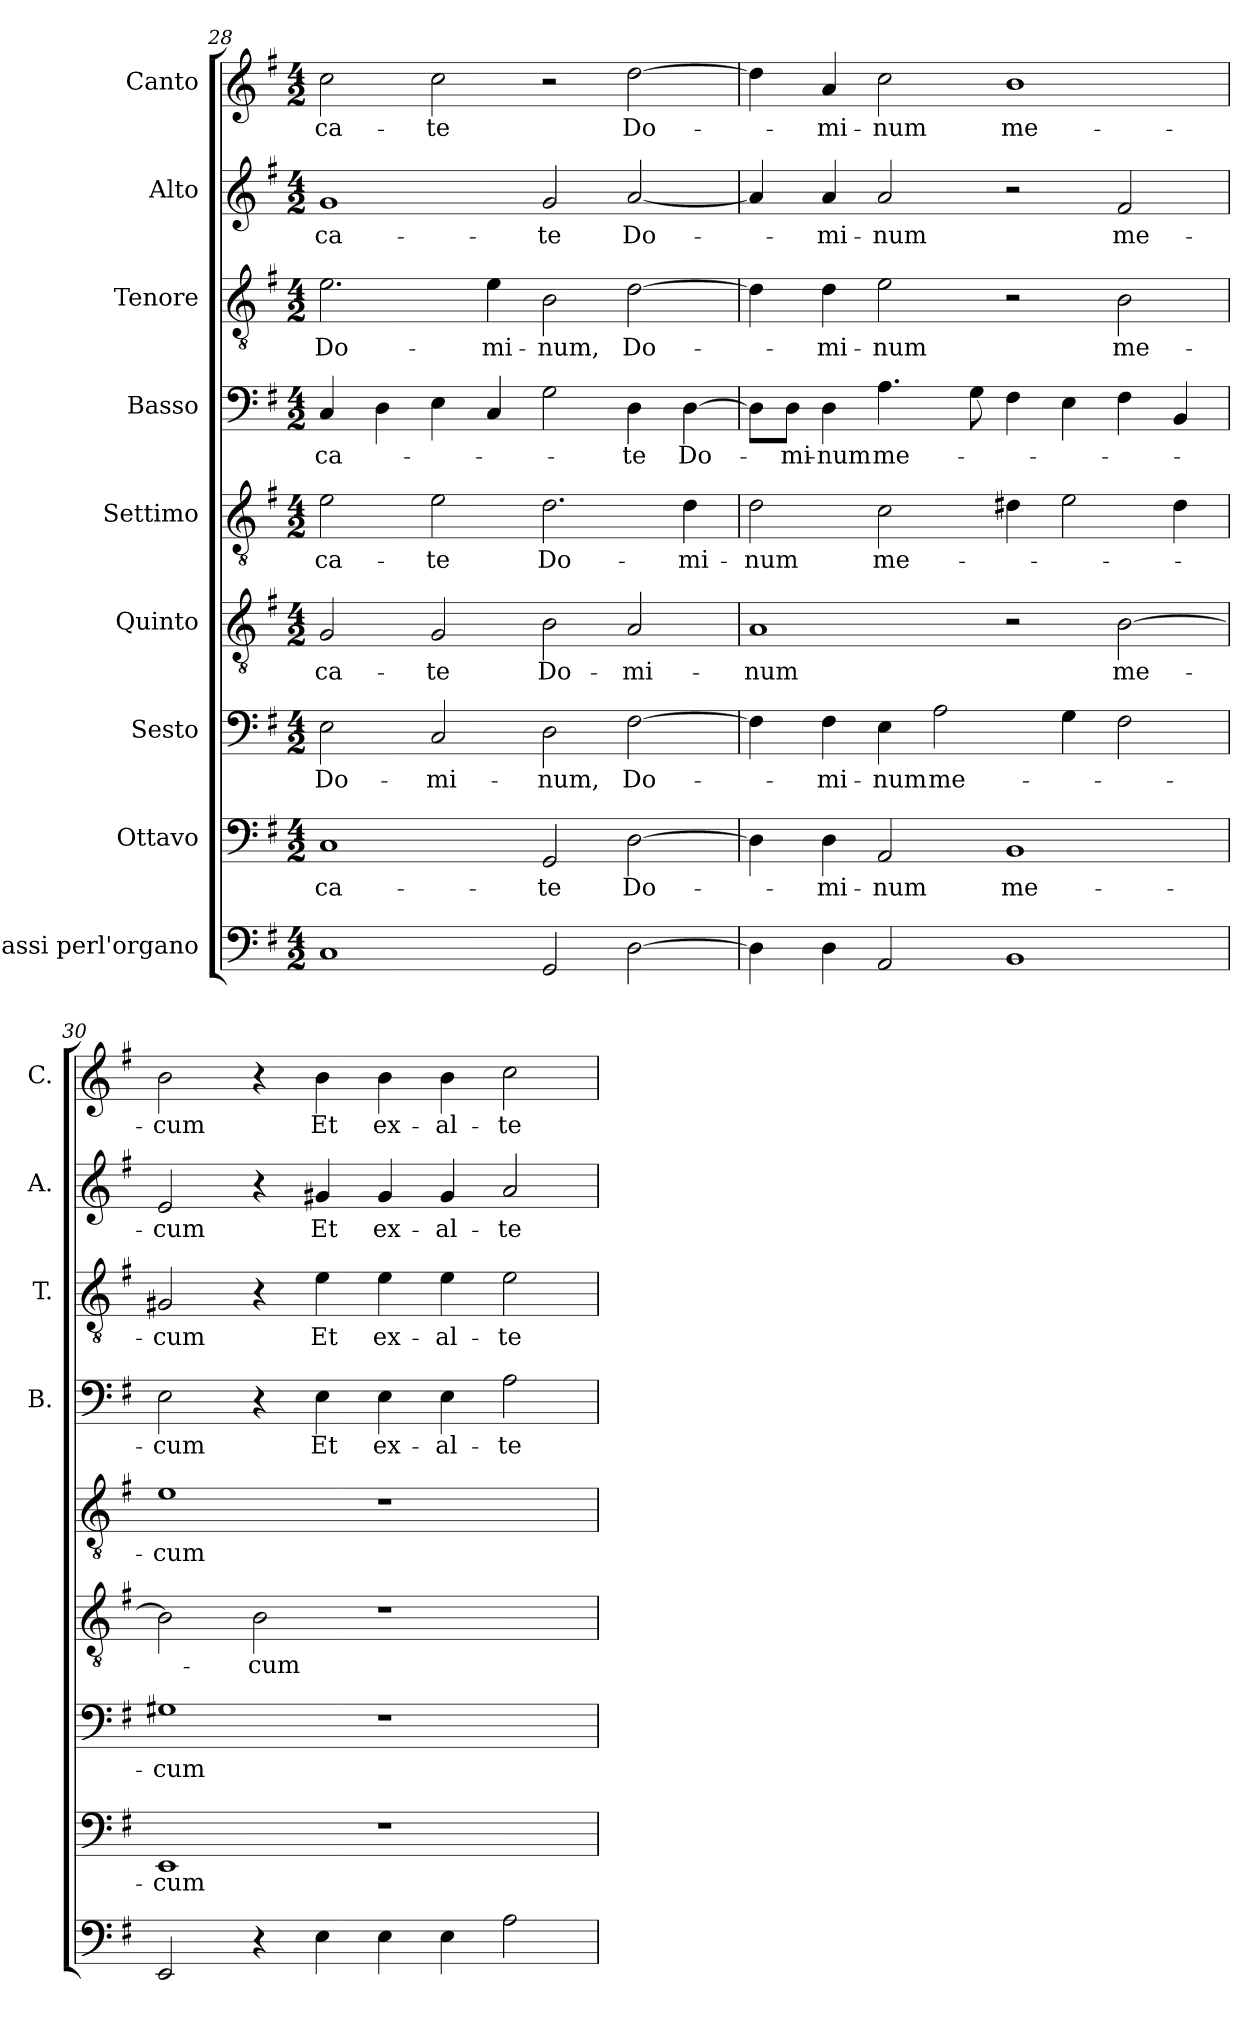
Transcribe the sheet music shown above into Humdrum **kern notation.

**kern	**kern	**text	**kern	**text	**kern	**text	**kern	**text	**kern	**text	**kern	**text	**kern	**text	**kern	**text
*part9	*part8	*part8	*part7	*part7	*part6	*part6	*part5	*part5	*part4	*part4	*part3	*part3	*part2	*part2	*part1	*part1
*staff9	*staff8	*staff8	*staff7	*staff7	*staff6	*staff6	*staff5	*staff5	*staff4	*staff4	*staff3	*staff3	*staff2	*staff2	*staff1	*staff1
*I"Bassi perl'organo	*I"Ottavo	*	*I"Sesto	*	*I"Quinto	*	*I"Settimo	*	*I"Basso	*	*I"Tenore	*	*I"Alto	*	*I"Canto	*
*	*	*	*	*	*	*	*	*	*I'B.	*	*I'T.	*	*I'A.	*	*I'C.	*
*clefF4	*clefF4	*	*clefF4	*	*clefGv2	*	*clefGv2	*	*clefF4	*	*clefGv2	*	*clefG2	*	*clefG2	*
*	*	*	*	*	*ITrd7c12	*	*ITrd7c12	*	*	*	*ITrd7c12	*	*	*	*	*
*k[f#]	*k[f#]	*	*k[f#]	*	*k[f#]	*	*k[f#]	*	*k[f#]	*	*k[f#]	*	*k[f#]	*	*k[f#]	*
*G:	*G:	*	*G:	*	*G:	*	*G:	*	*G:	*	*G:	*	*G:	*	*G:	*
*M4/2	*M4/2	*	*M4/2	*	*M4/2	*	*M4/2	*	*M4/2	*	*M4/2	*	*M4/2	*	*M4/2	*
=28	=28	=28	=28	=28	=28	=28	=28	=28	=28	=28	=28	=28	=28	=28	=28	=28
!	!	!LO:LY:b	!	!LO:LY:b	!	!LO:LY:b	!	!LO:LY:b	!	!LO:LY:b	!	!LO:LY:b	!	!LO:LY:b	!	!LO:LY:b
1C	1C	-ca-	2E\	Do-	2GG/	-ca-	2E\	-ca-	4C/	-ca-	2.E\	Do-	1g	-ca-	2cc\	-ca-
.	.	.	.	.	.	.	.	.	4D\	.	.	.	.	.	.	.
!	!	!	!	!LO:LY:b	!	!LO:LY:b	!	!LO:LY:b	!	!	!	!	!	!	!	!LO:LY:b
.	.	.	2C/	-mi-	2GG/	-te	2E\	-te	4E\	.	.	.	.	.	2cc\	-te
!	!	!	!	!	!	!	!	!	!	!	!	!LO:LY:b	!	!	!	!
.	.	.	.	.	.	.	.	.	4C/	.	4E\	-mi-	.	.	.	.
!	!	!LO:LY:b	!	!LO:LY:b	!	!LO:LY:b	!	!LO:LY:b	!	!	!	!LO:LY:b	!	!LO:LY:b	!	!
2GG/	2GG/	-te	2D\	-num,	2BB\	Do-	2.D\	Do-	2G\	.	2BB\	-num,	2g/	-te	2r	.
!	!	!LO:LY:b	!	!LO:LY:b	!	!LO:LY:b	!	!	!	!LO:LY:b	!	!LO:LY:b	!	!LO:LY:b	!	!LO:LY:b
[>2D\	[>2D\	Do-	[>2F#\	Do-	2AA/	-mi-	.	.	4D\	-te	[>2D\	Do-	[<2a/	Do-	[>2dd\	Do-
!	!	!	!	!	!	!	!	!LO:LY:b	!	!LO:LY:b	!	!	!	!	!	!
.	.	.	.	.	.	.	4D\	-mi-	[>4D\	Do-	.	.	.	.	.	.
=29	=29	=29	=29	=29	=29	=29	=29	=29	=29	=29	=29	=29	=29	=29	=29	=29
!	!	!	!	!	!	!LO:LY:b	!	!LO:LY:b	!	!	!	!	!	!	!	!
4D\]	4D\]	.	4F#\]	.	1AA	-num	2D\	-num	8D\L]	.	4D\]	.	4a/]	.	4dd\]	.
!	!	!	!	!	!	!	!	!	!	!LO:LY:b	!	!	!	!	!	!
.	.	.	.	.	.	.	.	.	8D\J	-mi-	.	.	.	.	.	.
!	!	!LO:LY:b	!	!LO:LY:b	!	!	!	!	!	!LO:LY:b	!	!LO:LY:b	!	!LO:LY:b	!	!LO:LY:b
4D\	4D\	-mi-	4F#\	-mi-	.	.	.	.	4D\	-num	4D\	-mi-	4a/	-mi-	4a/	-mi-
!	!	!LO:LY:b	!	!LO:LY:b	!	!	!	!LO:LY:b	!	!LO:LY:b	!	!LO:LY:b	!	!LO:LY:b	!	!LO:LY:b
2AA/	2AA/	-num	4E\	-num	.	.	2C\	me-	4.A\	me-	2E\	-num	2a/	-num	2cc\	-num
!	!	!	!	!LO:LY:b	!	!	!	!	!	!	!	!	!	!	!	!
.	.	.	2A\	me-	.	.	.	.	.	.	.	.	.	.	.	.
.	.	.	.	.	.	.	.	.	8G\	.	.	.	.	.	.	.
!	!	!LO:LY:b	!	!	!	!	!	!	!	!	!	!	!	!	!	!LO:LY:b
1BB	1BB	me-	.	.	2r	.	4D#X\	.	4F#\	.	2r	.	2r	.	1b	me-
.	.	.	4G\	.	.	.	2E\	.	4E\	.	.	.	.	.	.	.
!	!	!	!	!	!	!LO:LY:b	!	!	!	!	!	!LO:LY:b	!	!LO:LY:b	!	!
.	.	.	2F#\	.	[>2BB\	me-	.	.	4F#\	.	2BB\	me-	2f#/	me-	.	.
.	.	.	.	.	.	.	4D#\	.	4BB/	.	.	.	.	.	.	.
!!LO:PB:g=z
=30	=30	=30	=30	=30	=30	=30	=30	=30	=30	=30	=30	=30	=30	=30	=30	=30
!	!	!LO:LY:b	!	!LO:LY:b	!	!	!	!LO:LY:b	!	!LO:LY:b	!	!LO:LY:b	!	!LO:LY:b	!	!LO:LY:b
2EE/	1EE	-cum	1G#X	-cum	2BB\]	.	1E	-cum	2E\	-cum	2GG#X/	-cum	2e/	-cum	2b\	-cum
!	!	!	!	!	!	!LO:LY:b	!	!	!	!	!	!	!	!	!	!
4r	.	.	.	.	2BB\	-cum	.	.	4r	.	4r	.	4r	.	4r	.
!	!	!	!	!	!	!	!	!	!	!LO:LY:b	!	!LO:LY:b	!	!LO:LY:b	!	!LO:LY:b
4E\	.	.	.	.	.	.	.	.	4E\	Et	4E\	Et	4g#X/	Et	4b\	Et
!	!	!	!	!	!	!	!	!	!	!LO:LY:b	!	!LO:LY:b	!	!LO:LY:b	!	!LO:LY:b
4E\	1r	.	1r	.	1r	.	1r	.	4E\	ex-	4E\	ex-	4g#/	ex-	4b\	ex-
!	!	!	!	!	!	!	!	!	!	!LO:LY:b	!	!LO:LY:b	!	!LO:LY:b	!	!LO:LY:b
4E\	.	.	.	.	.	.	.	.	4E\	-al-	4E\	-al-	4g#/	-al-	4b\	-al-
!	!	!	!	!	!	!	!	!	!	!LO:LY:b	!	!LO:LY:b	!	!LO:LY:b	!	!LO:LY:b
2A\	.	.	.	.	.	.	.	.	2A\	-te-	2E\	-te-	2a/	-te-	2cc\	-te-
=	=	=	=	=	=	=	=	=	=	=	=	=	=	=	=	=
*-	*-	*-	*-	*-	*-	*-	*-	*-	*-	*-	*-	*-	*-	*-	*-	*-
